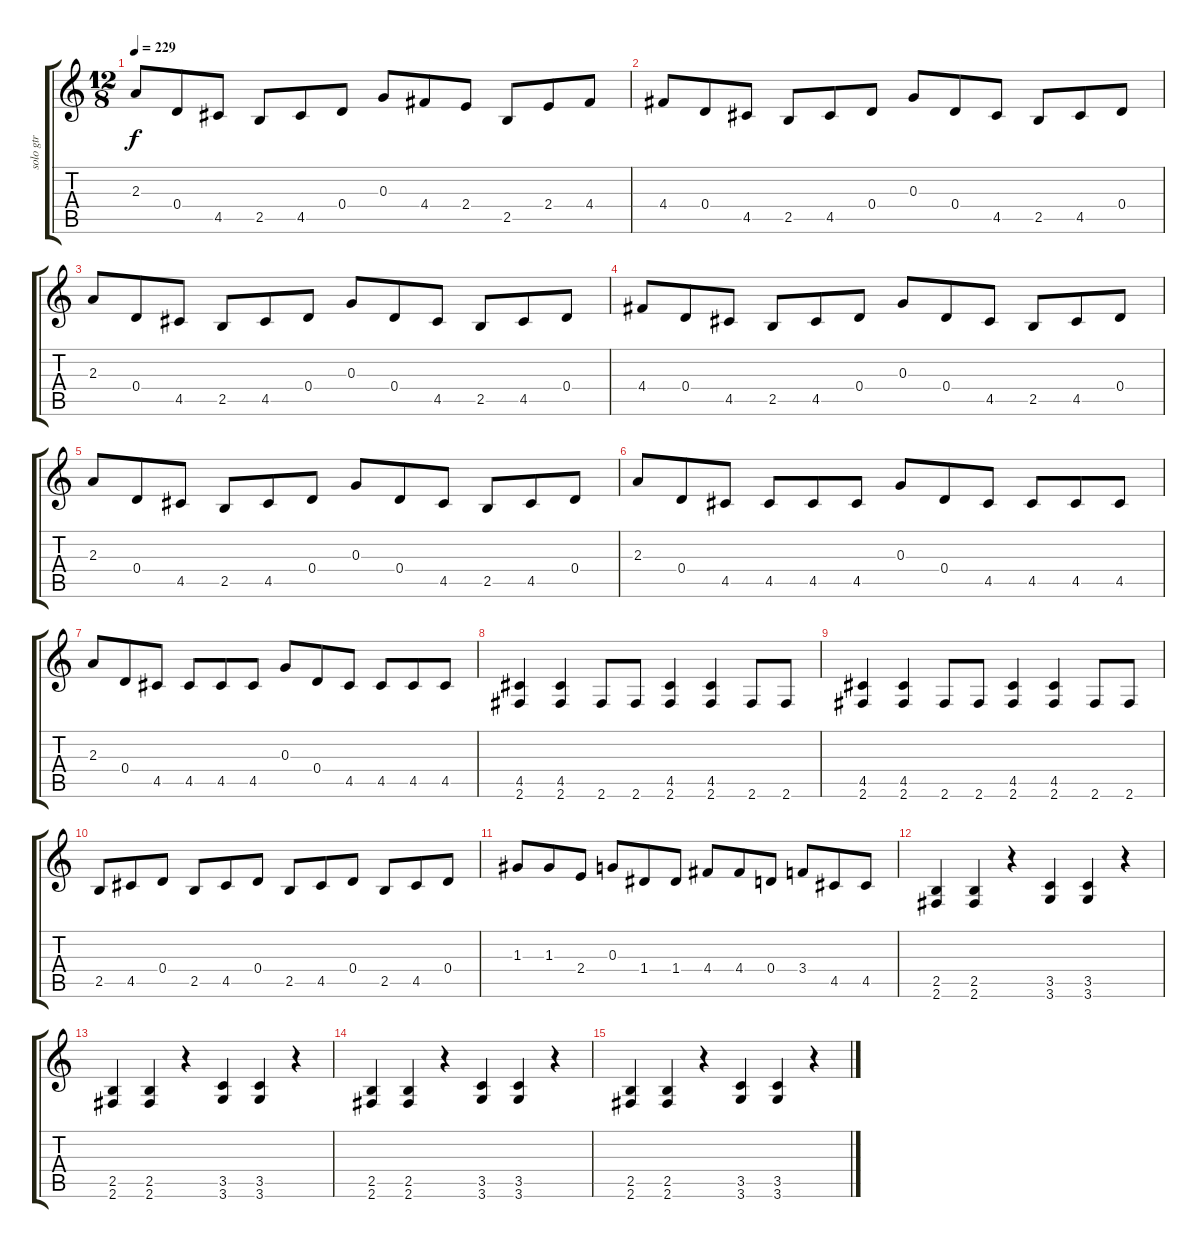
\track ("solo gtr" "solo gtr") {instrument overdrivenguitar}
\staff {score tabs}
\tuning (E4 B3 G3 D3 A2 E2) {hide}
\ts (12 8)
\tempo 229
\clef g2
\ks c
2.3.8{dy f} 0.4.8 4.5.8 2.5.8 4.5.8 0.4.8 0.3.8 4.4.8 2.4.8 2.5.8 2.4.8 4.4.8 |
4.4.8 0.4.8 4.5.8 2.5.8 4.5.8 0.4.8 0.3.8 0.4.8 4.5.8 2.5.8 4.5.8 0.4.8 |
2.3.8 0.4.8 4.5.8 2.5.8 4.5.8 0.4.8 0.3.8 0.4.8 4.5.8 2.5.8 4.5.8 0.4.8 |
4.4.8 0.4.8 4.5.8 2.5.8 4.5.8 0.4.8 0.3.8 0.4.8 4.5.8 2.5.8 4.5.8 0.4.8 |
2.3.8 0.4.8 4.5.8 2.5.8 4.5.8 0.4.8 0.3.8 0.4.8 4.5.8 2.5.8 4.5.8 0.4.8 |
2.3.8 0.4.8 4.5.8 4.5.8 4.5.8 4.5.8 0.3.8 0.4.8 4.5.8 4.5.8 4.5.8 4.5.8 |
2.3.8 0.4.8 4.5.8 4.5.8 4.5.8 4.5.8 0.3.8 0.4.8 4.5.8 4.5.8 4.5.8 4.5.8 |
(4.5 2.6).4 (4.5 2.6).4 2.6.8 2.6.8 (4.5 2.6).4 (4.5 2.6).4 2.6.8 2.6.8 |
(4.5 2.6).4 (4.5 2.6).4 2.6.8 2.6.8 (4.5 2.6).4 (4.5 2.6).4 2.6.8 2.6.8 |
2.5.8 4.5.8 0.4.8 2.5.8 4.5.8 0.4.8 2.5.8 4.5.8 0.4.8 2.5.8 4.5.8 0.4.8 |
1.3.8 1.3.8 2.4.8 0.3.8 1.4.8 1.4.8 4.4.8 4.4.8 0.4.8 3.4.8 4.5.8 4.5.8 |
(2.5 2.6).4 (2.5 2.6).4 r.4 (3.5 3.6).4 (3.5 3.6).4 r.4 |
(2.5 2.6).4 (2.5 2.6).4 r.4 (3.5 3.6).4 (3.5 3.6).4 r.4 |
(2.5 2.6).4 (2.5 2.6).4 r.4 (3.5 3.6).4 (3.5 3.6).4 r.4 |
(2.5 2.6).4 (2.5 2.6).4 r.4 (3.5 3.6).4 (3.5 3.6).4 r.4
